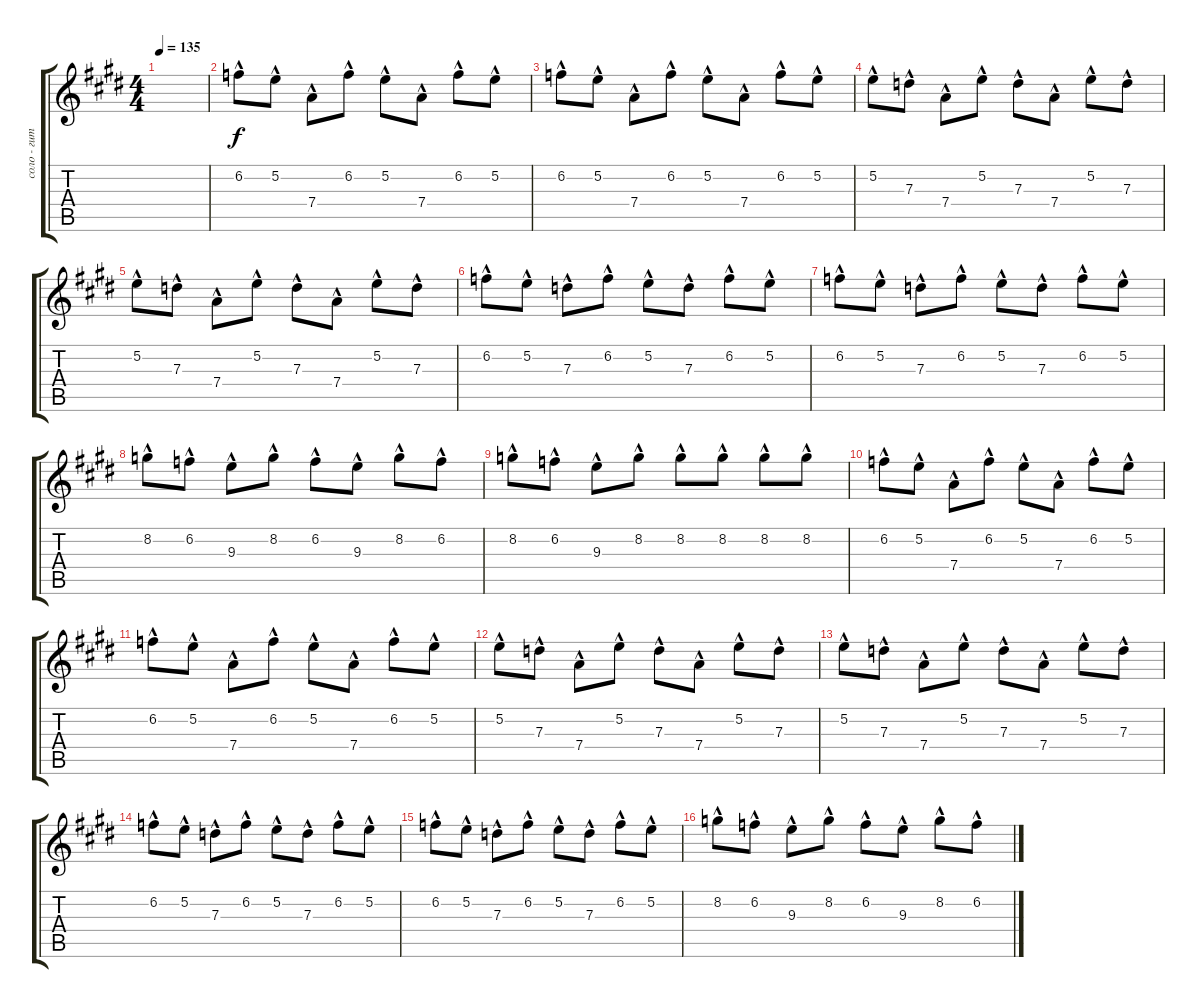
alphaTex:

\track ("соло - гитара" "соло - гит") {instrument acousticguitarsteel}
\staff {score tabs}
\tuning (E4 B3 G3 D3 A2 E2) {hide}
\ts (4 4)
\tempo 135
\clef g2
\ks c#minor
|
6.2{hac}.8 5.2{hac}.8 7.4{hac}.8 6.2{hac}.8 5.2{hac}.8 7.4{hac}.8 6.2{hac}.8 5.2{hac}.8 |
6.2{hac}.8 5.2{hac}.8 7.4{hac}.8 6.2{hac}.8 5.2{hac}.8 7.4{hac}.8 6.2{hac}.8 5.2{hac}.8 |
5.2{hac}.8 7.3{hac}.8 7.4{hac}.8 5.2{hac}.8 7.3{hac}.8 7.4{hac}.8 5.2{hac}.8 7.3{hac}.8 |
5.2{hac}.8 7.3{hac}.8 7.4{hac}.8 5.2{hac}.8 7.3{hac}.8 7.4{hac}.8 5.2{hac}.8 7.3{hac}.8 |
6.2{hac}.8 5.2{hac}.8 7.3{hac}.8 6.2{hac}.8 5.2{hac}.8 7.3{hac}.8 6.2{hac}.8 5.2{hac}.8 |
6.2{hac}.8 5.2{hac}.8 7.3{hac}.8 6.2{hac}.8 5.2{hac}.8 7.3{hac}.8 6.2{hac}.8 5.2{hac}.8 |
8.2{hac}.8 6.2{hac}.8 9.3{hac}.8 8.2{hac}.8 6.2{hac}.8 9.3{hac}.8 8.2{hac}.8 6.2{hac}.8 |
8.2{hac}.8 6.2{hac}.8 9.3{hac}.8 8.2{hac}.8 8.2{hac}.8 8.2{hac}.8 8.2{hac}.8 8.2{hac}.8 |
6.2{hac}.8 5.2{hac}.8 7.4{hac}.8 6.2{hac}.8 5.2{hac}.8 7.4{hac}.8 6.2{hac}.8 5.2{hac}.8 |
6.2{hac}.8 5.2{hac}.8 7.4{hac}.8 6.2{hac}.8 5.2{hac}.8 7.4{hac}.8 6.2{hac}.8 5.2{hac}.8 |
5.2{hac}.8 7.3{hac}.8 7.4{hac}.8 5.2{hac}.8 7.3{hac}.8 7.4{hac}.8 5.2{hac}.8 7.3{hac}.8 |
5.2{hac}.8 7.3{hac}.8 7.4{hac}.8 5.2{hac}.8 7.3{hac}.8 7.4{hac}.8 5.2{hac}.8 7.3{hac}.8 |
6.2{hac}.8 5.2{hac}.8 7.3{hac}.8 6.2{hac}.8 5.2{hac}.8 7.3{hac}.8 6.2{hac}.8 5.2{hac}.8 |
6.2{hac}.8 5.2{hac}.8 7.3{hac}.8 6.2{hac}.8 5.2{hac}.8 7.3{hac}.8 6.2{hac}.8 5.2{hac}.8 |
8.2{hac}.8 6.2{hac}.8 9.3{hac}.8 8.2{hac}.8 6.2{hac}.8 9.3{hac}.8 8.2{hac}.8 6.2{hac}.8
